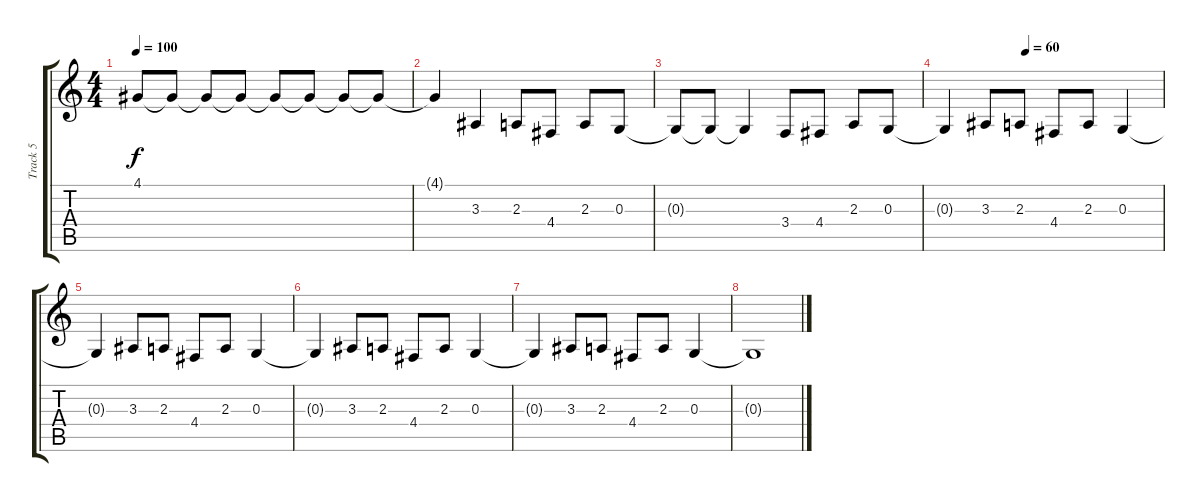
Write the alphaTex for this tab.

\track ("Track 5" "Track 5") {instrument stringensemble1}
\staff {score tabs}
\tuning (E4 B3 G3 D3 A2 E2) {hide}
\ts (4 4)
\tempo 100
\clef g2
\ks c
4.1{t}.8{dy f} 4.1{t}.8 4.1{t}.8 4.1{t}.8 4.1{t}.8 4.1{t}.8 4.1{t}.8 4.1{t}.8 |
4.1{t}.4 3.3.4 2.3.8 4.4.8 2.3.8 0.3.8 |
0.3{t}.8 0.3{t}.8 0.3{t}.4 3.4.8 4.4.8 2.3.8 0.3.8 |
\tempo (60 0.375)
0.3{t}.4 3.3.8 2.3.8{volume 11} 4.4.8 2.3.8 0.3.4 |
0.3{t}.4 3.3.8 2.3.8 4.4.8 2.3.8 0.3.4 |
0.3{t}.4 3.3.8 2.3.8 4.4.8 2.3.8 0.3.4 |
0.3{t}.4 3.3.8 2.3.8 4.4.8 2.3.8 0.3.4 |
0.3{t}.1
